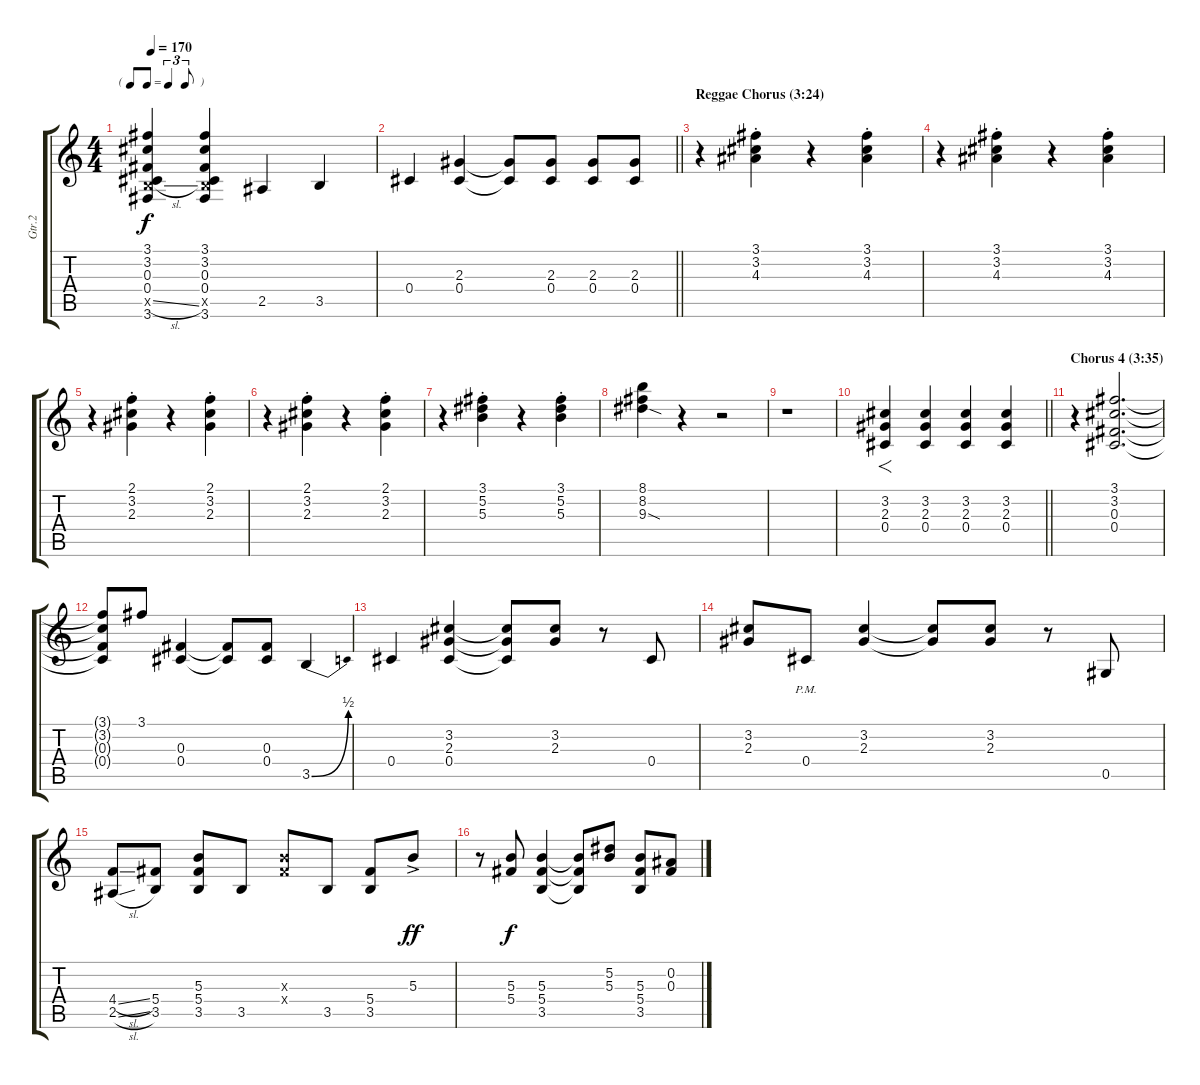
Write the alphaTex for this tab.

\track ("Gtr.2" "Gtr.2") {instrument electricguitarclean}
\staff {score tabs}
\tuning (Eb4 Bb3 Gb3 Db3 Ab2 Eb2) {hide}
\ts (4 4)
\tf triplet8th
\tempo 170
\clef g2
\ks c
(3.1 3.2 0.3 0.4 3.5{sl x} 3.6).4{dy f} (3.1 3.2 0.3 0.4 3.5{x} 3.6).4 2.5.4 3.5.4 |
\barLineRight lightlight
0.4.4 (2.3 0.4).4 (2.3{t} 0.4{t}).8 (2.3 0.4).8 (2.3 0.4).8 (2.3 0.4).8 |
\section ("" "Reggae Chorus (3:24)")
r.4 (3.1{st} 3.2{st} 4.3{st}).4 r.4 (3.1{st} 3.2{st} 4.3{st}).4 |
r.4 (3.1{st} 3.2{st} 4.3{st}).4 r.4 (3.1{st} 3.2{st} 4.3{st}).4 |
r.4 (2.1{st} 3.2{st} 2.3{st}).4 r.4 (2.1{st} 3.2{st} 2.3{st}).4 |
r.4 (2.1{st} 3.2{st} 2.3{st}).4 r.4 (2.1{st} 3.2{st} 2.3{st}).4 |
r.4 (3.1{st} 5.2{st} 5.3{st}).4 r.4 (3.1{st} 5.2{st} 5.3{st}).4 |
(8.1 8.2 9.3{sod}).4 r.4 r.2 |
r.1 |
\barLineRight lightlight
(3.2 2.3 0.4).4{f} (3.2 2.3 0.4).4 (3.2 2.3 0.4).4 (3.2 2.3 0.4).4 |
\section ("" "Chorus 4 (3:35)")
r.4 (3.1 3.2 0.3 0.4).2{d} |
(3.1{t} 3.2{t} 0.3{t} 0.4{t}).8 3.1.8 (0.3 0.4).4 (0.3{t} 0.4{t}).8 (0.3 0.4).8 3.5{be (bend 0 0 60 2)}.4 |
0.4.4 (3.2 2.3 0.4).4 (3.2{t} 2.3{t} 0.4{t}).8 (3.2 2.3).8 r.8 0.4.8 |
(3.2 2.3).8 0.4{pm}.8 (3.2 2.3).4 (3.2{t} 2.3{t}).8 (3.2 2.3).8 r.8 0.5.8 |
(4.4{sl} 2.5{sl}).8 (5.4 3.5).8 (5.3 5.4 3.5).8 3.5.8 (5.3{x} 5.4{x}).8 3.5.8 (5.4 3.5).8 5.3{ac}.8{dy ff} |
r.8 (5.3 5.4).8{dy f} (5.3 5.4 3.5).4 (5.3{t} 5.4{t} 3.5{t}).8 (5.2 5.3).8 (5.3 5.4 3.5).8 (0.2 0.3).8
